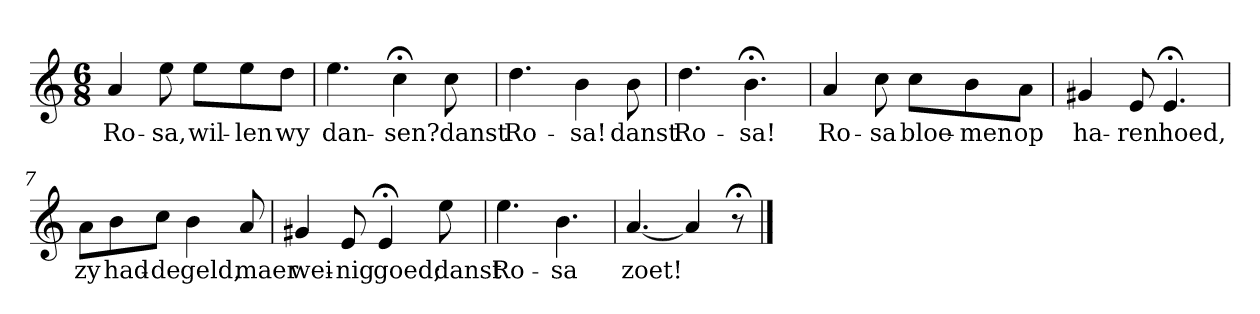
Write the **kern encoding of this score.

**kern	**text
*part1	*part1
*staff1	*staff1
*k[]	*
*a:	*
*M6/8	*
*MM120	*
=1	=1
4a	Ro-
8ee	-sa,
8eeL	wil-
8ee	-len
8ddJ	wy
=2	=2
4.ee	dan-
4cc;<	-sen?
8cc	danst
=3	=3
4.dd	Ro-
4b	-sa!
8b	danst
=4	=4
4.dd	Ro-
4.b;<	-sa!
=5	=5
4a	Ro-
8cc	-sa
8ccL	bloe-
8b	-men
8aJ	op
=6	=6
4g#X	ha-
8e	-ren
4.e;<	hoed,
=7	=7
8aL	zy
8b	had-
8ccJ	-de
4b	geld,
8a	maer
=8	=8
4g#X	wei-
8e	-nig
4e;<	goed;
8ee	danst
=9	=9
4.ee	Ro-
4.b	-sa
=10	=10
[4.a	zoet!
4a]	.
8r;<	.
==	==
*-	*-
